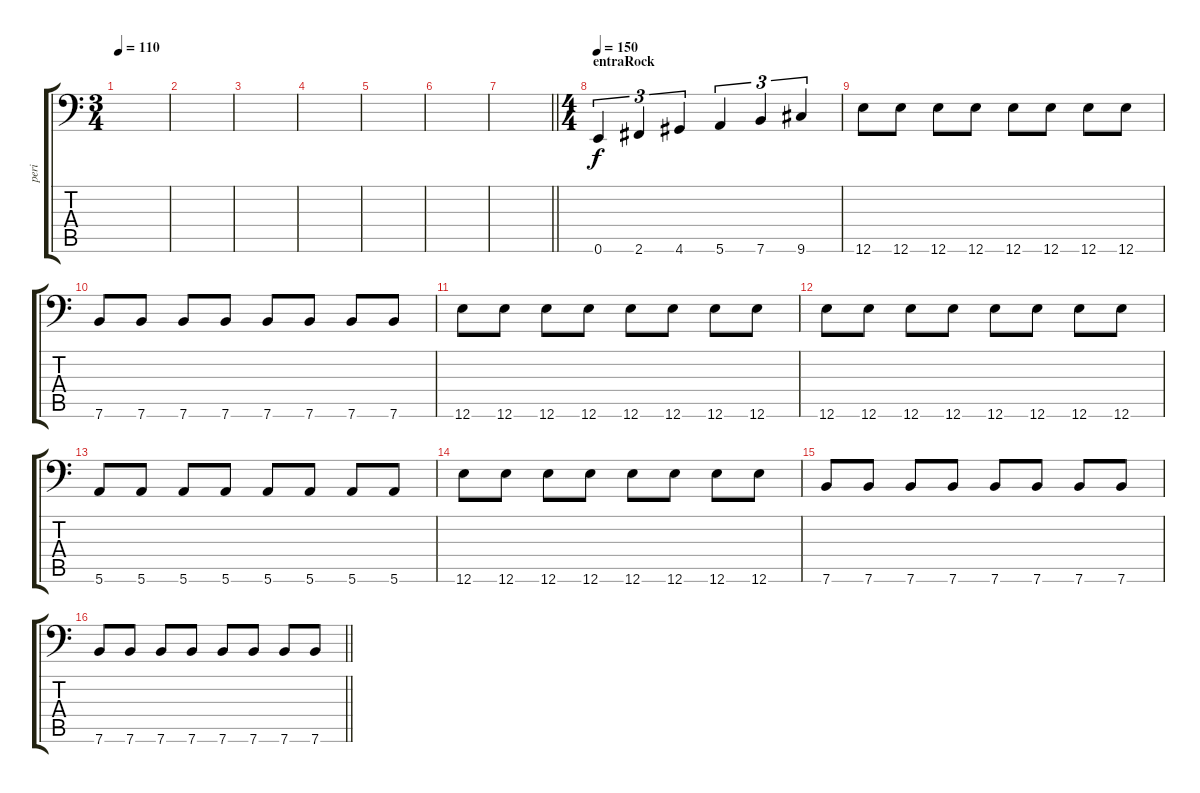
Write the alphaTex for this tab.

\track ("peri" "peri") {instrument electricbassfinger}
\staff {score tabs}
\tuning (E4 B3 G3 D3 A2 E1) {hide}
\ts (3 4)
\tempo 110
\clef f4
\ks c
|
|
|
|
|
|
\barLineRight lightlight
|
\ts (4 4)
\section ("" "entraRock")
\tempo 150
0.6.4{tu (3 2)} 2.6.4{tu (3 2)} 4.6.4{tu (3 2)} 5.6.4{tu (3 2)} 7.6.4{tu (3 2)} 9.6.4{tu (3 2)} |
12.6.8 12.6.8 12.6.8 12.6.8 12.6.8 12.6.8 12.6.8 12.6.8 |
7.6.8 7.6.8 7.6.8 7.6.8 7.6.8 7.6.8 7.6.8 7.6.8 |
12.6.8 12.6.8 12.6.8 12.6.8 12.6.8 12.6.8 12.6.8 12.6.8 |
12.6.8 12.6.8 12.6.8 12.6.8 12.6.8 12.6.8 12.6.8 12.6.8 |
5.6.8 5.6.8 5.6.8 5.6.8 5.6.8 5.6.8 5.6.8 5.6.8 |
12.6.8 12.6.8 12.6.8 12.6.8 12.6.8 12.6.8 12.6.8 12.6.8 |
7.6.8 7.6.8 7.6.8 7.6.8 7.6.8 7.6.8 7.6.8 7.6.8 |
\barLineRight lightlight
7.6.8 7.6.8 7.6.8 7.6.8 7.6.8 7.6.8 7.6.8 7.6.8
